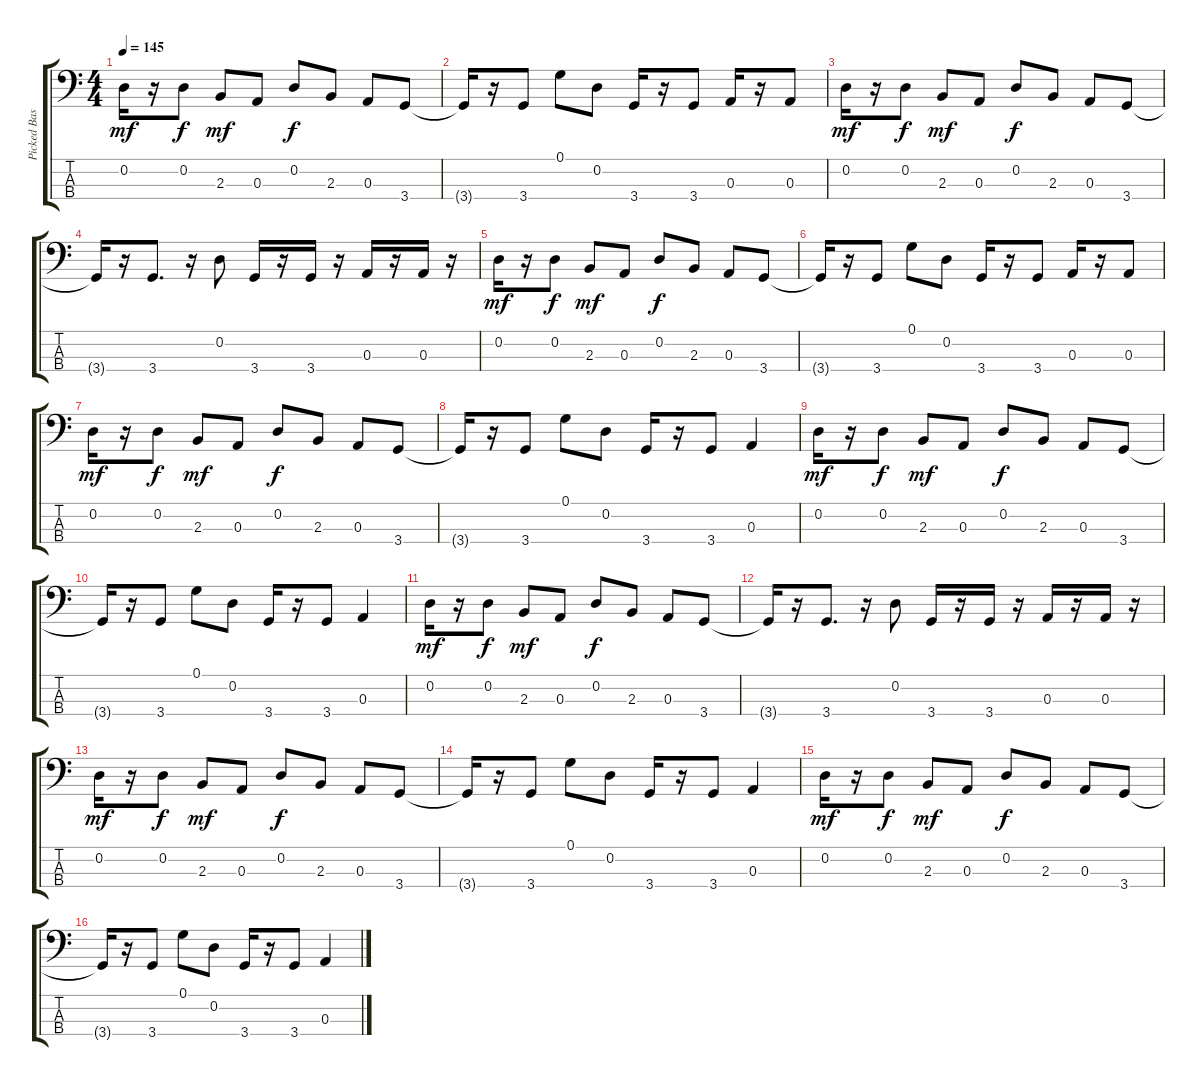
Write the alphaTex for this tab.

\track ("Picked Bass" "Picked Bas") {instrument electricbasspick}
\staff {score tabs}
\tuning (G2 D2 A1 E1) {hide}
\ts (4 4)
\tempo 145
\clef f4
\ks c
0.2.16{dy mf} r.16 0.2.8{dy f} 2.3.8{dy mf} 0.3.8 0.2.8{dy f} 2.3.8 0.3.8 3.4.8 |
3.4{t}.16 r.16 3.4.8 0.1.8 0.2.8 3.4.16 r.16 3.4.8 0.3.16 r.16 0.3.8 |
0.2.16{dy mf} r.16 0.2.8{dy f} 2.3.8{dy mf} 0.3.8 0.2.8{dy f} 2.3.8 0.3.8 3.4.8 |
3.4{t}.16 r.16 3.4.8{d} r.16 0.2.8 3.4.16 r.16 3.4.16 r.16 0.3.16 r.16 0.3.16 r.16 |
0.2.16{dy mf} r.16 0.2.8{dy f} 2.3.8{dy mf} 0.3.8 0.2.8{dy f} 2.3.8 0.3.8 3.4.8 |
3.4{t}.16 r.16 3.4.8 0.1.8 0.2.8 3.4.16 r.16 3.4.8 0.3.16 r.16 0.3.8 |
0.2.16{dy mf} r.16 0.2.8{dy f} 2.3.8{dy mf} 0.3.8 0.2.8{dy f} 2.3.8 0.3.8 3.4.8 |
3.4{t}.16 r.16 3.4.8 0.1.8 0.2.8 3.4.16 r.16 3.4.8 0.3.4 |
0.2.16{dy mf} r.16 0.2.8{dy f} 2.3.8{dy mf} 0.3.8 0.2.8{dy f} 2.3.8 0.3.8 3.4.8 |
3.4{t}.16 r.16 3.4.8 0.1.8 0.2.8 3.4.16 r.16 3.4.8 0.3.4 |
0.2.16{dy mf} r.16 0.2.8{dy f} 2.3.8{dy mf} 0.3.8 0.2.8{dy f} 2.3.8 0.3.8 3.4.8 |
3.4{t}.16 r.16 3.4.8{d} r.16 0.2.8 3.4.16 r.16 3.4.16 r.16 0.3.16 r.16 0.3.16 r.16 |
0.2.16{dy mf} r.16 0.2.8{dy f} 2.3.8{dy mf} 0.3.8 0.2.8{dy f} 2.3.8 0.3.8 3.4.8 |
3.4{t}.16 r.16 3.4.8 0.1.8 0.2.8 3.4.16 r.16 3.4.8 0.3.4 |
0.2.16{dy mf} r.16 0.2.8{dy f} 2.3.8{dy mf} 0.3.8 0.2.8{dy f} 2.3.8 0.3.8 3.4.8 |
3.4{t}.16 r.16 3.4.8 0.1.8 0.2.8 3.4.16 r.16 3.4.8 0.3.4
